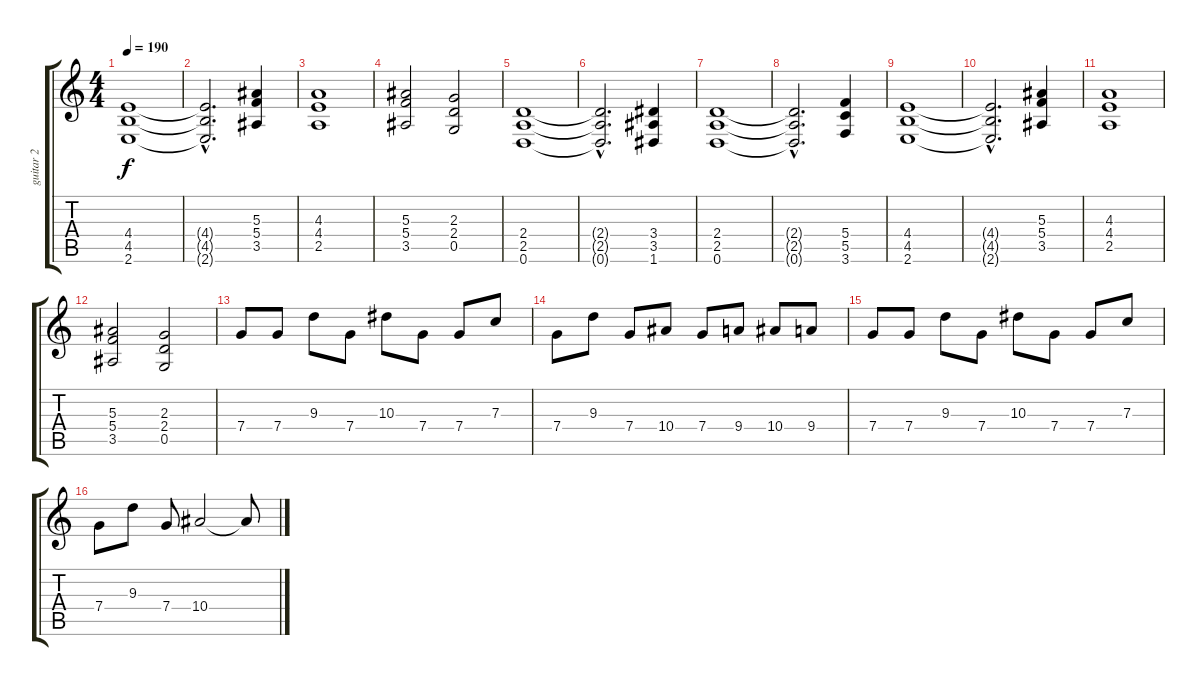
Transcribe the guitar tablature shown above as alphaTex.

\track ("guitar 2" "guitar 2") {instrument overdrivenguitar}
\staff {score tabs}
\tuning (D4 A3 F3 C3 G2 D2) {hide}
\ts (4 4)
\tempo 190
\clef g2
\ks c
(4.4 4.5 2.6).1{dy f} |
(4.4{hac t} 4.5{hac t} 2.6{hac t}).2{d} (5.3 5.4 3.5).4 |
(4.3 4.4 2.5).1 |
(5.3 5.4 3.5).2 (2.3 2.4 0.5).2 |
(2.4 2.5 0.6).1 |
(2.4{hac t} 2.5{hac t} 0.6{hac t}).2{d} (3.4 3.5 1.6).4 |
(2.4 2.5 0.6).1 |
(2.4{hac t} 2.5{hac t} 0.6{hac t}).2{d} (5.4 5.5 3.6).4 |
(4.4 4.5 2.6).1 |
(4.4{hac t} 4.5{hac t} 2.6{hac t}).2{d} (5.3 5.4 3.5).4 |
(4.3 4.4 2.5).1 |
(5.3 5.4 3.5).2 (2.3 2.4 0.5).2 |
7.4.8 7.4.8 9.3.8 7.4.8 10.3.8 7.4.8 7.4.8 7.3.8 |
7.4.8 9.3.8 7.4.8 10.4.8 7.4.8 9.4.8 10.4.8 9.4.8 |
7.4.8 7.4.8 9.3.8 7.4.8 10.3.8 7.4.8 7.4.8 7.3.8 |
7.4.8 9.3.8 7.4.8 10.4.2 10.4{t}.8
